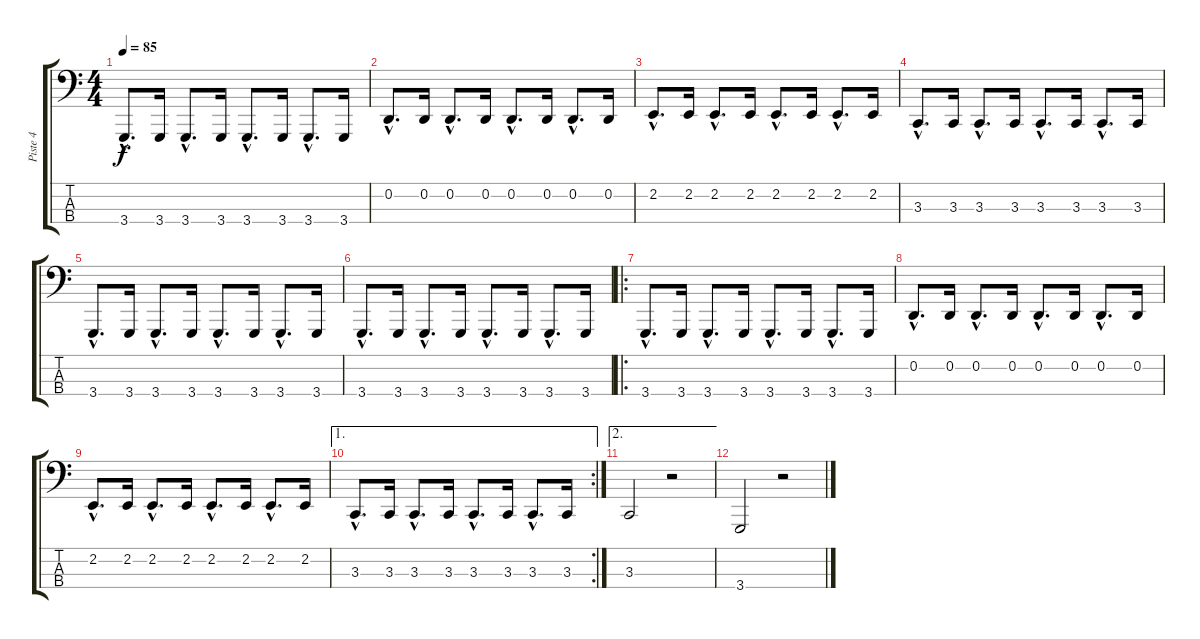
\track ("Piste 4" "Piste 4") {instrument brightacousticpiano}
\staff {score tabs}
\tuning (G2 D2 A1 E1) {hide}
\ts (4 4)
\tempo 85
\clef f4
\ks c
3.4{hac}.8{d dy f} 3.4.16 3.4{hac}.8{d} 3.4.16 3.4{hac}.8{d} 3.4.16 3.4{hac}.8{d} 3.4.16 |
0.2{hac}.8{d} 0.2.16 0.2{hac}.8{d} 0.2.16 0.2{hac}.8{d} 0.2.16 0.2{hac}.8{d} 0.2.16 |
2.2{hac}.8{d} 2.2.16 2.2{hac}.8{d} 2.2.16 2.2{hac}.8{d} 2.2.16 2.2{hac}.8{d} 2.2.16 |
3.3{hac}.8{d} 3.3.16 3.3{hac}.8{d} 3.3.16 3.3{hac}.8{d} 3.3.16 3.3{hac}.8{d} 3.3.16 |
3.4{hac}.8{d} 3.4.16 3.4{hac}.8{d} 3.4.16 3.4{hac}.8{d} 3.4.16 3.4{hac}.8{d} 3.4.16 |
3.4{hac}.8{d} 3.4.16 3.4{hac}.8{d} 3.4.16 3.4{hac}.8{d} 3.4.16 3.4{hac}.8{d} 3.4.16 |
\ro
3.4{hac}.8{d} 3.4.16 3.4{hac}.8{d} 3.4.16 3.4{hac}.8{d} 3.4.16 3.4{hac}.8{d} 3.4.16 |
0.2{hac}.8{d} 0.2.16 0.2{hac}.8{d} 0.2.16 0.2{hac}.8{d} 0.2.16 0.2{hac}.8{d} 0.2.16 |
2.2{hac}.8{d} 2.2.16 2.2{hac}.8{d} 2.2.16 2.2{hac}.8{d} 2.2.16 2.2{hac}.8{d} 2.2.16 |
\ae 1
\rc 2
3.3{hac}.8{d} 3.3.16 3.3{hac}.8{d} 3.3.16 3.3{hac}.8{d} 3.3.16 3.3{hac}.8{d} 3.3.16 |
\ae 2
3.3.2 r.2 |
3.4.2 r.2
